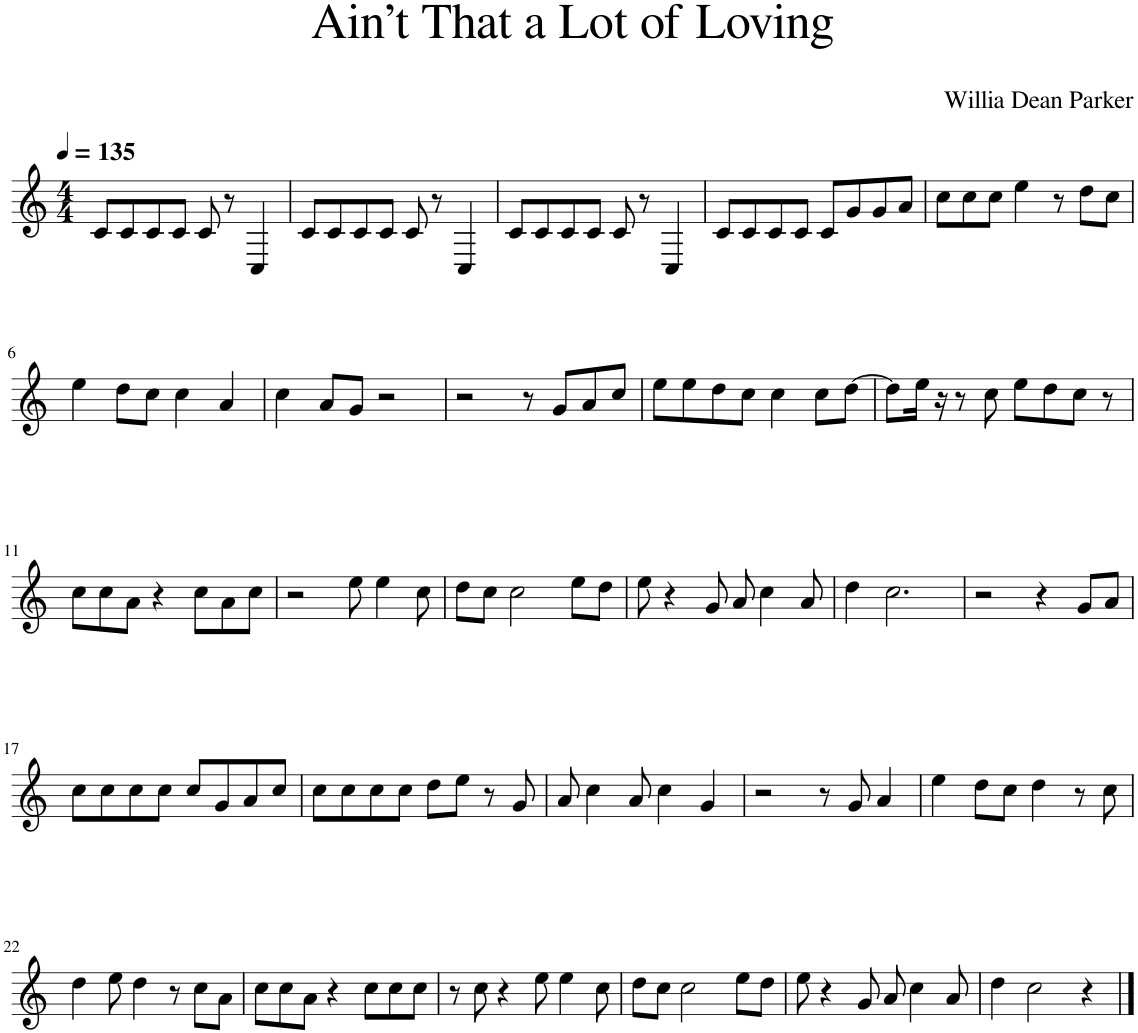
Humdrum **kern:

**kern
*part1
*staff1
*I"Piano
*I'Pno.
*clefG2
*k[]
*M4/4
*MM135
=1
8c/L
8c/
8c/
8c/J
8c/
8r
4C/
=2
8c/L
8c/
8c/
8c/J
8c/
8r
4C/
=3
8c/L
8c/
8c/
8c/J
8c/
8r
4C/
=4
8c/L
8c/
8c/
8c/J
8c/L
8g/
8g/
8a/J
=5
8cc\L
8cc\
8cc\J
4ee\
8r
8dd\L
8cc\J
!!LO:LB:g=z
=6
4ee\
8dd\L
8cc\J
4cc\
4a/
=7
4cc\
8a/L
8g/J
2r
=8
2r
8r
8g/L
8a/
8cc/J
=9
8ee\L
8ee\
8dd\
8cc\J
4cc\
8cc\L
[8dd\J
=10
8dd\L]
16ee\Jk
16r
8r
8cc\
8ee\L
8dd\
8cc\J
8r
!!LO:LB:g=z
=11
8cc\L
8cc\
8a\J
4r
8cc\L
8a\
8cc\J
=12
2r
8ee\
4ee\
8cc\
=13
8dd\L
8cc\J
2cc\
8ee\L
8dd\J
=14
8ee\
4r
8g/
8a/
4cc\
8a/
=15
4dd\
2.cc\
=16
2r
4r
8g/L
8a/J
!!LO:LB:g=z
=17
8cc\L
8cc\
8cc\
8cc\J
8cc/L
8g/
8a/
8cc/J
=18
8cc\L
8cc\
8cc\
8cc\J
8dd\L
8ee\J
8r
8g/
=19
8a/
4cc\
8a/
4cc\
4g/
=20
2r
8r
8g/
4a/
=21
4ee\
8dd\L
8cc\J
4dd\
8r
8cc\
!!LO:LB:g=z
=22
4dd\
8ee\
4dd\
8r
8cc\L
8a\J
=23
8cc\L
8cc\
8a\J
4r
8cc\L
8cc\
8cc\J
=24
8r
8cc\
4r
8ee\
4ee\
8cc\
=25
8dd\L
8cc\J
2cc\
8ee\L
8dd\J
=26
8ee\
4r
8g/
8a/
4cc\
8a/
=27
4dd\
2cc\
4r
==
*-
